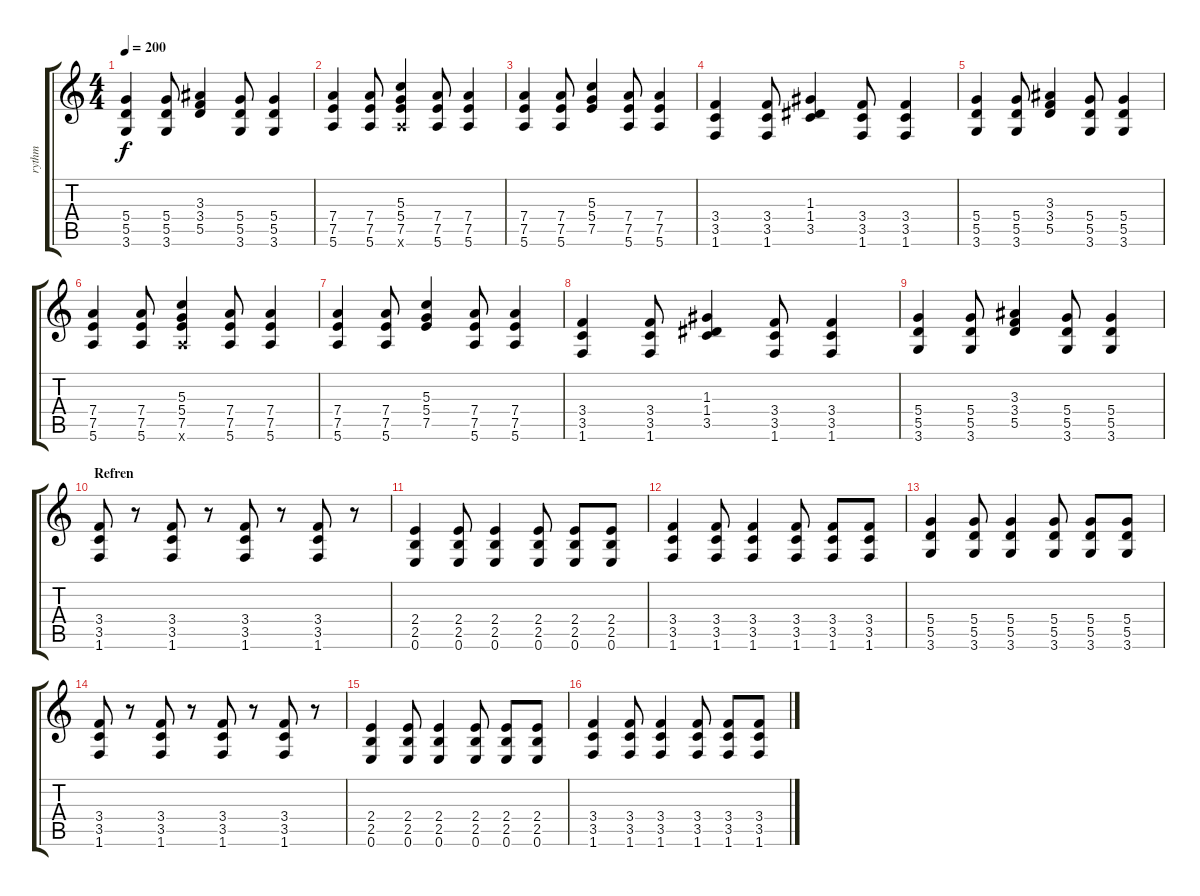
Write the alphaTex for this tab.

\track ("rythm" "rythm") {instrument overdrivenguitar}
\staff {score tabs}
\tuning (E4 B3 G3 D3 A2 E2) {hide}
\ts (4 4)
\tempo 200
\clef g2
\ks c
(5.4 5.5 3.6).4{dy f} (5.4 5.5 3.6).8 (3.3 3.4 5.5).4 (5.4 5.5 3.6).8 (5.4 5.5 3.6).4 |
(7.4 7.5 5.6).4 (7.4 7.5 5.6).8 (5.3 5.4 7.5 5.6{x}).4 (7.4 7.5 5.6).8 (7.4 7.5 5.6).4 |
(7.4 7.5 5.6).4 (7.4 7.5 5.6).8 (5.3 5.4 7.5).4 (7.4 7.5 5.6).8 (7.4 7.5 5.6).4 |
(3.4 3.5 1.6).4 (3.4 3.5 1.6).8 (1.3 1.4 3.5).4 (3.4 3.5 1.6).8 (3.4 3.5 1.6).4 |
(5.4 5.5 3.6).4 (5.4 5.5 3.6).8 (3.3 3.4 5.5).4 (5.4 5.5 3.6).8 (5.4 5.5 3.6).4 |
(7.4 7.5 5.6).4 (7.4 7.5 5.6).8 (5.3 5.4 7.5 5.6{x}).4 (7.4 7.5 5.6).8 (7.4 7.5 5.6).4 |
(7.4 7.5 5.6).4 (7.4 7.5 5.6).8 (5.3 5.4 7.5).4 (7.4 7.5 5.6).8 (7.4 7.5 5.6).4 |
(3.4 3.5 1.6).4 (3.4 3.5 1.6).8 (1.3 1.4 3.5).4 (3.4 3.5 1.6).8 (3.4 3.5 1.6).4 |
(5.4 5.5 3.6).4 (5.4 5.5 3.6).8 (3.3 3.4 5.5).4 (5.4 5.5 3.6).8 (5.4 5.5 3.6).4 |
\section ("" "Refren")
(3.4 3.5 1.6).8 r.8 (3.4 3.5 1.6).8 r.8 (3.4 3.5 1.6).8 r.8 (3.4 3.5 1.6).8 r.8 |
(2.4 2.5 0.6).4 (2.4 2.5 0.6).8 (2.4 2.5 0.6).4 (2.4 2.5 0.6).8 (2.4 2.5 0.6).8 (2.4 2.5 0.6).8 |
(3.4 3.5 1.6).4 (3.4 3.5 1.6).8 (3.4 3.5 1.6).4 (3.4 3.5 1.6).8 (3.4 3.5 1.6).8 (3.4 3.5 1.6).8 |
(5.4 5.5 3.6).4 (5.4 5.5 3.6).8 (5.4 5.5 3.6).4 (5.4 5.5 3.6).8 (5.4 5.5 3.6).8 (5.4 5.5 3.6).8 |
(3.4 3.5 1.6).8 r.8 (3.4 3.5 1.6).8 r.8 (3.4 3.5 1.6).8 r.8 (3.4 3.5 1.6).8 r.8 |
(2.4 2.5 0.6).4 (2.4 2.5 0.6).8 (2.4 2.5 0.6).4 (2.4 2.5 0.6).8 (2.4 2.5 0.6).8 (2.4 2.5 0.6).8 |
(3.4 3.5 1.6).4 (3.4 3.5 1.6).8 (3.4 3.5 1.6).4 (3.4 3.5 1.6).8 (3.4 3.5 1.6).8 (3.4 3.5 1.6).8
